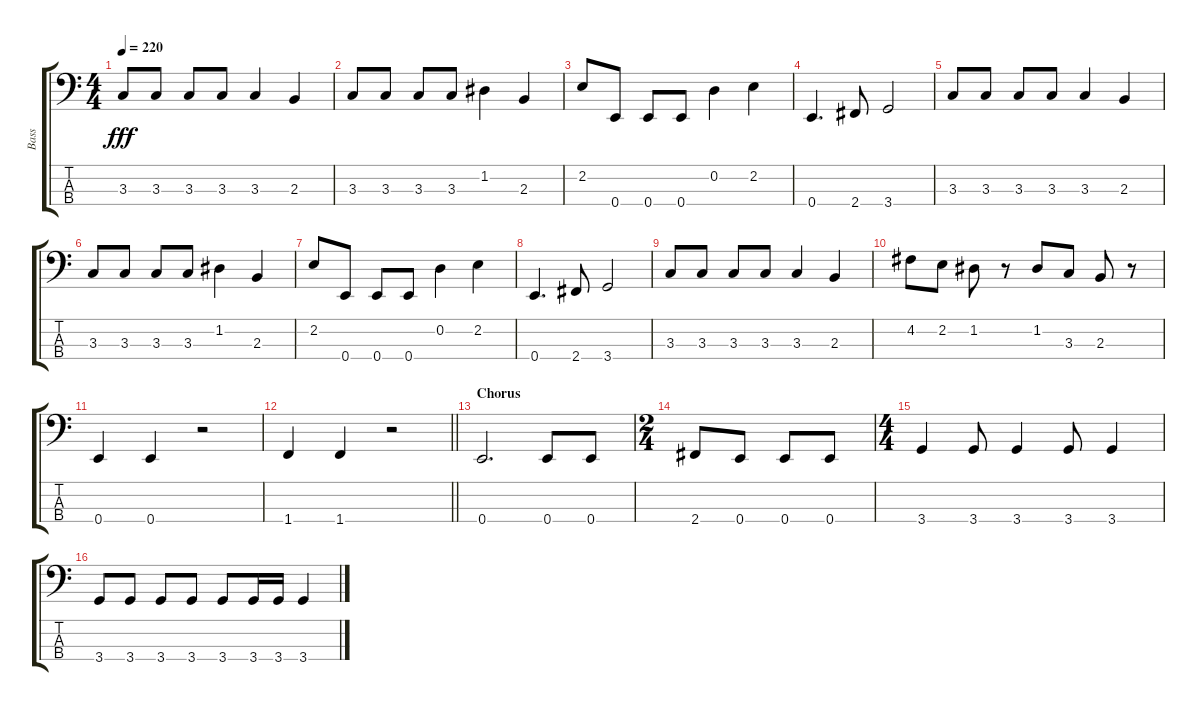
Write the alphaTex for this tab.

\track ("Bass" "Bass") {instrument electricbasspick}
\staff {score tabs}
\tuning (G2 D2 A1 E1) {hide}
\ts (4 4)
\tempo 220
\clef f4
\ks c
3.3.8{dy fff} 3.3.8 3.3.8 3.3.8 3.3.4 2.3.4 |
3.3.8 3.3.8 3.3.8 3.3.8 1.2.4 2.3.4 |
2.2.8 0.4.8 0.4.8 0.4.8 0.2.4 2.2.4 |
0.4.4{d} 2.4.8 3.4.2 |
3.3.8 3.3.8 3.3.8 3.3.8 3.3.4 2.3.4 |
3.3.8 3.3.8 3.3.8 3.3.8 1.2.4 2.3.4 |
2.2.8 0.4.8 0.4.8 0.4.8 0.2.4 2.2.4 |
0.4.4{d} 2.4.8 3.4.2 |
3.3.8 3.3.8 3.3.8 3.3.8 3.3.4 2.3.4 |
4.2.8 2.2.8 1.2.8 r.8 1.2.8 3.3.8 2.3.8 r.8 |
0.4.4 0.4.4 r.2 |
\barLineRight lightlight
1.4.4 1.4.4 r.2 |
\section ("" "Chorus")
0.4.2{d} 0.4.8 0.4.8 |
\ts (2 4)
2.4.8 0.4.8 0.4.8 0.4.8 |
\ts (4 4)
3.4.4 3.4.8 3.4.4 3.4.8 3.4.4 |
3.4.8 3.4.8 3.4.8 3.4.8 3.4.8 3.4.16 3.4.16 3.4.4
